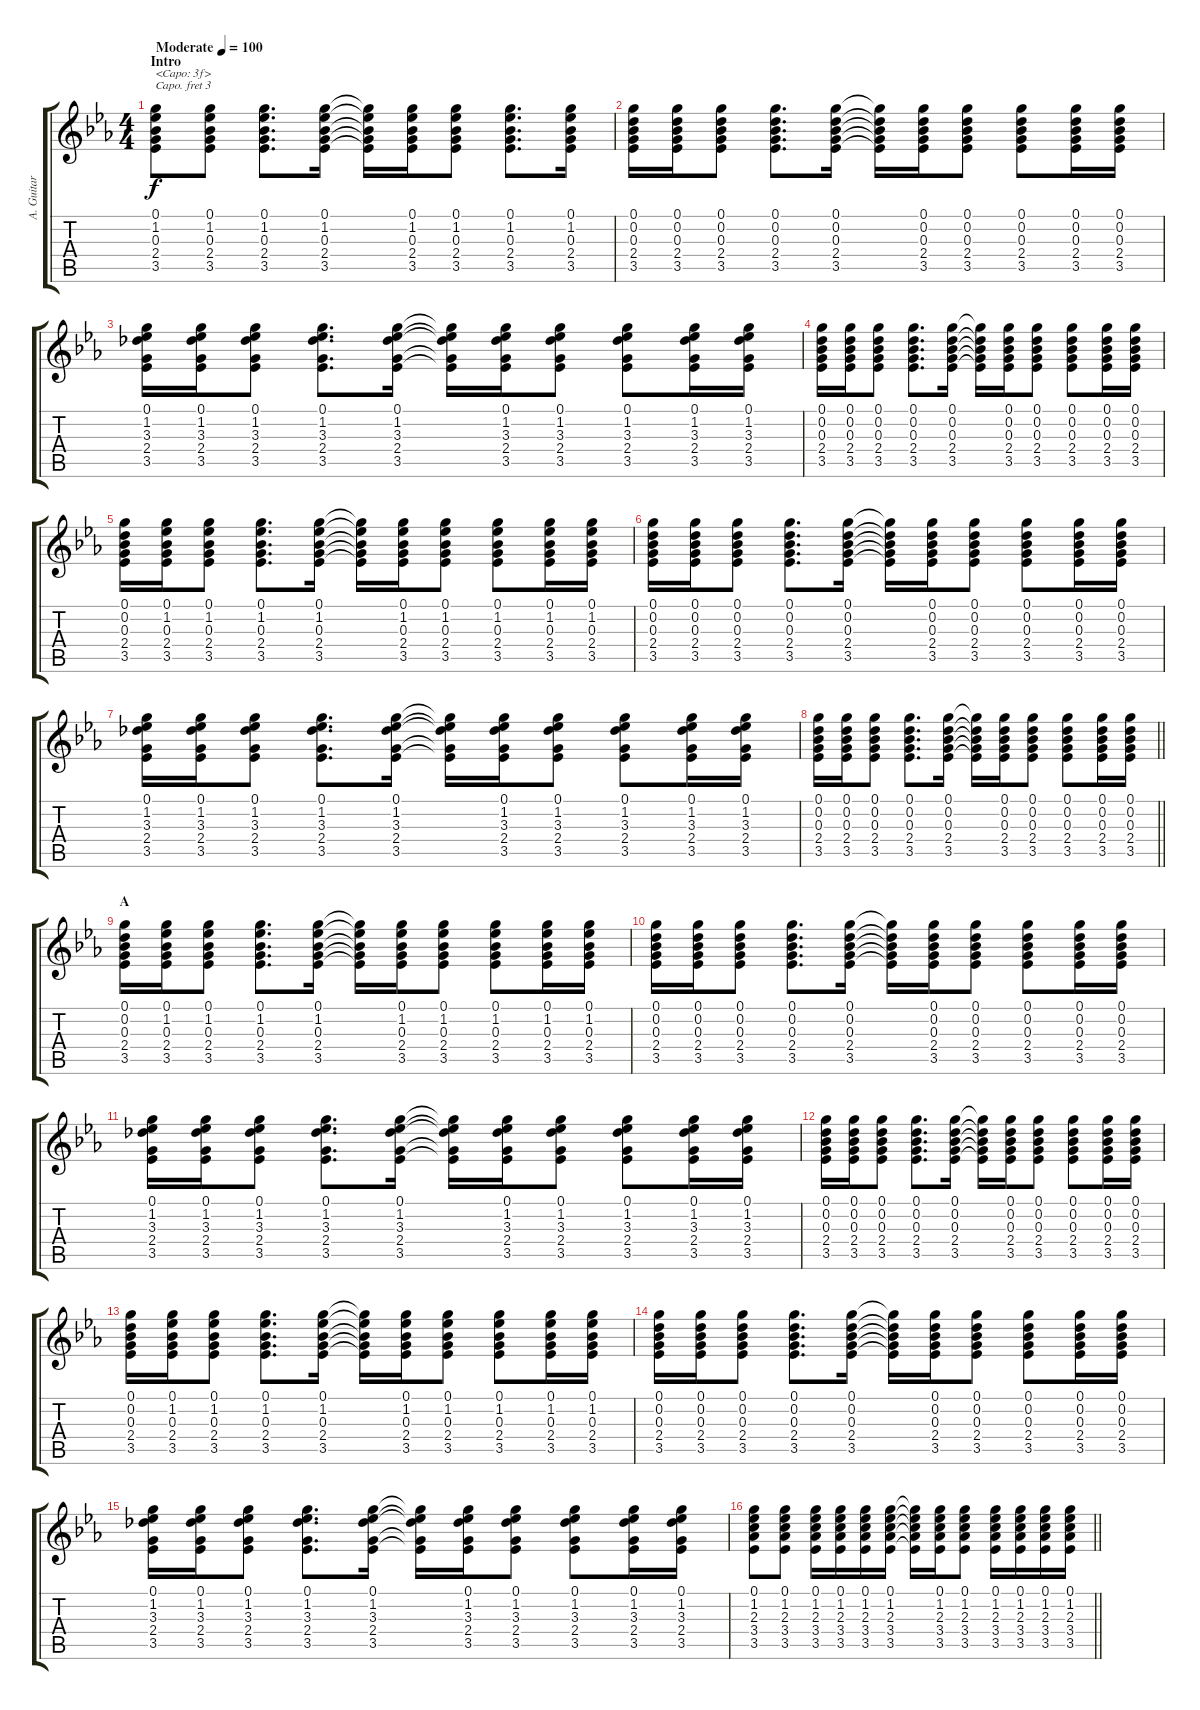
\track ("A. Guitar" "A. Guitar") {instrument acousticguitarsteel}
\staff {score tabs}
\capo 3
\tuning (E4 B3 G3 D3 A2 E2) {hide}
\ts (4 4)
\section ("" "Intro")
\tempo (100 "Moderate")
\clef g2
\ks eb
(0.1 1.2 0.3 2.4 3.5).8{txt "<Capo: 3f>" dy f instrument acousticguitarsteel} (0.1 1.2 0.3 2.4 3.5).8 (0.1 1.2 0.3 2.4 3.5).8{d} (0.1 1.2 0.3 2.4 3.5).16 (0.1{t} 1.2{t} 0.3{t} 2.4{t} 3.5{t}).16 (0.1 1.2 0.3 2.4 3.5).16 (0.1 1.2 0.3 2.4 3.5).8 (0.1 1.2 0.3 2.4 3.5).8{d} (0.1 1.2 0.3 2.4 3.5).16 |
(0.1 0.2 0.3 2.4 3.5).16 (0.1 0.2 0.3 2.4 3.5).16 (0.1 0.2 0.3 2.4 3.5).8 (0.1 0.2 0.3 2.4 3.5).8{d} (0.1 0.2 0.3 2.4 3.5).16 (0.1{t} 0.2{t} 0.3{t} 2.4{t} 3.5{t}).16 (0.1 0.2 0.3 2.4 3.5).16 (0.1 0.2 0.3 2.4 3.5).8 (0.1 0.2 0.3 2.4 3.5).8 (0.1 0.2 0.3 2.4 3.5).16 (0.1 0.2 0.3 2.4 3.5).16 |
(0.1 1.2 3.3 2.4 3.5).16 (0.1 1.2 3.3 2.4 3.5).16 (0.1 1.2 3.3 2.4 3.5).8 (0.1 1.2 3.3 2.4 3.5).8{d} (0.1 1.2 3.3 2.4 3.5).16 (0.1{t} 1.2{t} 3.3{t} 2.4{t} 3.5{t}).16 (0.1 1.2 3.3 2.4 3.5).16 (0.1 1.2 3.3 2.4 3.5).8 (0.1 1.2 3.3 2.4 3.5).8 (0.1 1.2 3.3 2.4 3.5).16 (0.1 1.2 3.3 2.4 3.5).16 |
(0.1 0.2 0.3 2.4 3.5).16 (0.1 0.2 0.3 2.4 3.5).16 (0.1 0.2 0.3 2.4 3.5).8 (0.1 0.2 0.3 2.4 3.5).8{d} (0.1 0.2 0.3 2.4 3.5).16 (0.1{t} 0.2{t} 0.3{t} 2.4{t} 3.5{t}).16 (0.1 0.2 0.3 2.4 3.5).16 (0.1 0.2 0.3 2.4 3.5).8 (0.1 0.2 0.3 2.4 3.5).8 (0.1 0.2 0.3 2.4 3.5).16 (0.1 0.2 0.3 2.4 3.5).16 |
(0.1 0.2 0.3 2.4 3.5).16 (0.1 1.2 0.3 2.4 3.5).16 (0.1 1.2 0.3 2.4 3.5).8 (0.1 1.2 0.3 2.4 3.5).8{d} (0.1 1.2 0.3 2.4 3.5).16 (0.1{t} 1.2{t} 0.3{t} 2.4{t} 3.5{t}).16 (0.1 1.2 0.3 2.4 3.5).16 (0.1 1.2 0.3 2.4 3.5).8 (0.1 1.2 0.3 2.4 3.5).8 (0.1 1.2 0.3 2.4 3.5).16 (0.1 1.2 0.3 2.4 3.5).16 |
(0.1 0.2 0.3 2.4 3.5).16 (0.1 0.2 0.3 2.4 3.5).16 (0.1 0.2 0.3 2.4 3.5).8 (0.1 0.2 0.3 2.4 3.5).8{d} (0.1 0.2 0.3 2.4 3.5).16 (0.1{t} 0.2{t} 0.3{t} 2.4{t} 3.5{t}).16 (0.1 0.2 0.3 2.4 3.5).16 (0.1 0.2 0.3 2.4 3.5).8 (0.1 0.2 0.3 2.4 3.5).8 (0.1 0.2 0.3 2.4 3.5).16 (0.1 0.2 0.3 2.4 3.5).16 |
(0.1 1.2 3.3 2.4 3.5).16 (0.1 1.2 3.3 2.4 3.5).16 (0.1 1.2 3.3 2.4 3.5).8 (0.1 1.2 3.3 2.4 3.5).8{d} (0.1 1.2 3.3 2.4 3.5).16 (0.1{t} 1.2{t} 3.3{t} 2.4{t} 3.5{t}).16 (0.1 1.2 3.3 2.4 3.5).16 (0.1 1.2 3.3 2.4 3.5).8 (0.1 1.2 3.3 2.4 3.5).8 (0.1 1.2 3.3 2.4 3.5).16 (0.1 1.2 3.3 2.4 3.5).16 |
\barLineRight lightlight
(0.1 0.2 0.3 2.4 3.5).16 (0.1 0.2 0.3 2.4 3.5).16 (0.1 0.2 0.3 2.4 3.5).8 (0.1 0.2 0.3 2.4 3.5).8{d} (0.1 0.2 0.3 2.4 3.5).16 (0.1{t} 0.2{t} 0.3{t} 2.4{t} 3.5{t}).16 (0.1 0.2 0.3 2.4 3.5).16 (0.1 0.2 0.3 2.4 3.5).8 (0.1 0.2 0.3 2.4 3.5).8 (0.1 0.2 0.3 2.4 3.5).16 (0.1 0.2 0.3 2.4 3.5).16 |
\section ("" "A")
(0.1 0.2 0.3 2.4 3.5).16 (0.1 1.2 0.3 2.4 3.5).16 (0.1 1.2 0.3 2.4 3.5).8 (0.1 1.2 0.3 2.4 3.5).8{d} (0.1 1.2 0.3 2.4 3.5).16 (0.1{t} 1.2{t} 0.3{t} 2.4{t} 3.5{t}).16 (0.1 1.2 0.3 2.4 3.5).16 (0.1 1.2 0.3 2.4 3.5).8 (0.1 1.2 0.3 2.4 3.5).8 (0.1 1.2 0.3 2.4 3.5).16 (0.1 1.2 0.3 2.4 3.5).16 |
(0.1 0.2 0.3 2.4 3.5).16 (0.1 0.2 0.3 2.4 3.5).16 (0.1 0.2 0.3 2.4 3.5).8 (0.1 0.2 0.3 2.4 3.5).8{d} (0.1 0.2 0.3 2.4 3.5).16 (0.1{t} 0.2{t} 0.3{t} 2.4{t} 3.5{t}).16 (0.1 0.2 0.3 2.4 3.5).16 (0.1 0.2 0.3 2.4 3.5).8 (0.1 0.2 0.3 2.4 3.5).8 (0.1 0.2 0.3 2.4 3.5).16 (0.1 0.2 0.3 2.4 3.5).16 |
(0.1 1.2 3.3 2.4 3.5).16 (0.1 1.2 3.3 2.4 3.5).16 (0.1 1.2 3.3 2.4 3.5).8 (0.1 1.2 3.3 2.4 3.5).8{d} (0.1 1.2 3.3 2.4 3.5).16 (0.1{t} 1.2{t} 3.3{t} 2.4{t} 3.5{t}).16 (0.1 1.2 3.3 2.4 3.5).16 (0.1 1.2 3.3 2.4 3.5).8 (0.1 1.2 3.3 2.4 3.5).8 (0.1 1.2 3.3 2.4 3.5).16 (0.1 1.2 3.3 2.4 3.5).16 |
(0.1 0.2 0.3 2.4 3.5).16 (0.1 0.2 0.3 2.4 3.5).16 (0.1 0.2 0.3 2.4 3.5).8 (0.1 0.2 0.3 2.4 3.5).8{d} (0.1 0.2 0.3 2.4 3.5).16 (0.1{t} 0.2{t} 0.3{t} 2.4{t} 3.5{t}).16 (0.1 0.2 0.3 2.4 3.5).16 (0.1 0.2 0.3 2.4 3.5).8 (0.1 0.2 0.3 2.4 3.5).8 (0.1 0.2 0.3 2.4 3.5).16 (0.1 0.2 0.3 2.4 3.5).16 |
(0.1 0.2 0.3 2.4 3.5).16 (0.1 1.2 0.3 2.4 3.5).16 (0.1 1.2 0.3 2.4 3.5).8 (0.1 1.2 0.3 2.4 3.5).8{d} (0.1 1.2 0.3 2.4 3.5).16 (0.1{t} 1.2{t} 0.3{t} 2.4{t} 3.5{t}).16 (0.1 1.2 0.3 2.4 3.5).16 (0.1 1.2 0.3 2.4 3.5).8 (0.1 1.2 0.3 2.4 3.5).8 (0.1 1.2 0.3 2.4 3.5).16 (0.1 1.2 0.3 2.4 3.5).16 |
(0.1 0.2 0.3 2.4 3.5).16 (0.1 0.2 0.3 2.4 3.5).16 (0.1 0.2 0.3 2.4 3.5).8 (0.1 0.2 0.3 2.4 3.5).8{d} (0.1 0.2 0.3 2.4 3.5).16 (0.1{t} 0.2{t} 0.3{t} 2.4{t} 3.5{t}).16 (0.1 0.2 0.3 2.4 3.5).16 (0.1 0.2 0.3 2.4 3.5).8 (0.1 0.2 0.3 2.4 3.5).8 (0.1 0.2 0.3 2.4 3.5).16 (0.1 0.2 0.3 2.4 3.5).16 |
(0.1 1.2 3.3 2.4 3.5).16 (0.1 1.2 3.3 2.4 3.5).16 (0.1 1.2 3.3 2.4 3.5).8 (0.1 1.2 3.3 2.4 3.5).8{d} (0.1 1.2 3.3 2.4 3.5).16 (0.1{t} 1.2{t} 3.3{t} 2.4{t} 3.5{t}).16 (0.1 1.2 3.3 2.4 3.5).16 (0.1 1.2 3.3 2.4 3.5).8 (0.1 1.2 3.3 2.4 3.5).8 (0.1 1.2 3.3 2.4 3.5).16 (0.1 1.2 3.3 2.4 3.5).16 |
\barLineRight lightlight
(0.1 1.2 2.3 3.4 3.5).8 (0.1 1.2 2.3 3.4 3.5).8 (0.1 1.2 2.3 3.4 3.5).16 (0.1 1.2 2.3 3.4 3.5).16 (0.1 1.2 2.3 3.4 3.5).16 (0.1 1.2 2.3 3.4 3.5).16 (0.1{t} 1.2{t} 2.3{t} 3.4{t} 3.5{t}).16 (0.1 1.2 2.3 3.4 3.5).16 (0.1 1.2 2.3 3.4 3.5).8 (0.1 1.2 2.3 3.4 3.5).16 (0.1 1.2 2.3 3.4 3.5).16 (0.1 1.2 2.3 3.4 3.5).16 (0.1 1.2 2.3 3.4 3.5).16
